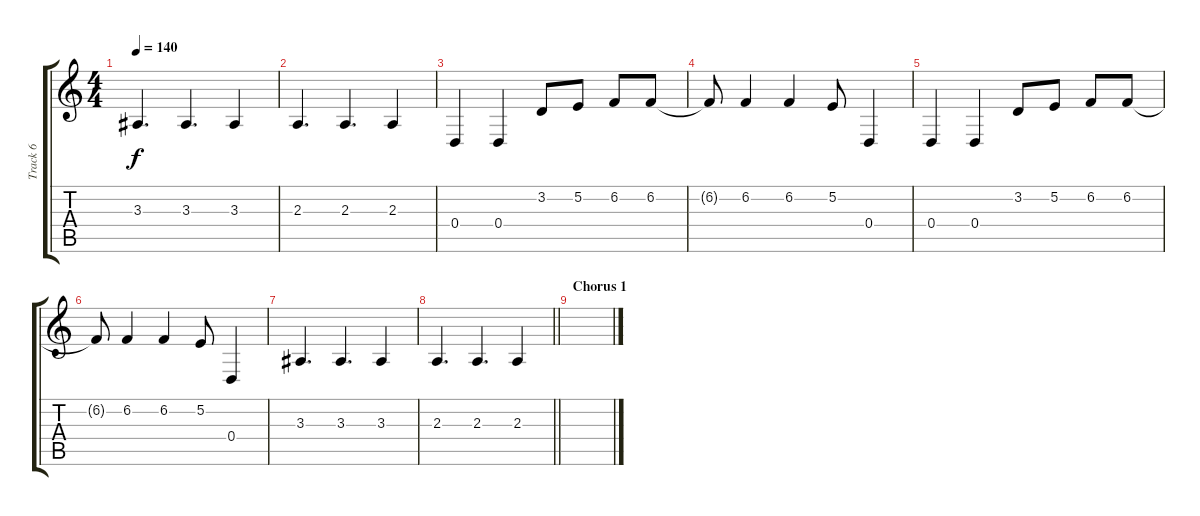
\track ("Track 6" "Track 6") {instrument acousticgrandpiano}
\staff {score tabs}
\tuning (E4 B3 G3 D3 A2 D2) {hide}
\ts (4 4)
\tempo 140
\clef g2
\ks c
3.3.4{d dy f} 3.3.4{d} 3.3.4 |
2.3.4{d} 2.3.4{d} 2.3.4 |
0.4.4 0.4.4 3.2.8 5.2.8 6.2.8 6.2.8 |
6.2{t}.8 6.2.4 6.2.4 5.2.8 0.4.4 |
0.4.4 0.4.4 3.2.8 5.2.8 6.2.8 6.2.8 |
6.2{t}.8 6.2.4 6.2.4 5.2.8 0.4.4 |
3.3.4{d} 3.3.4{d} 3.3.4 |
\barLineRight lightlight
2.3.4{d} 2.3.4{d} 2.3.4 |
\section ("" "Chorus 1")
